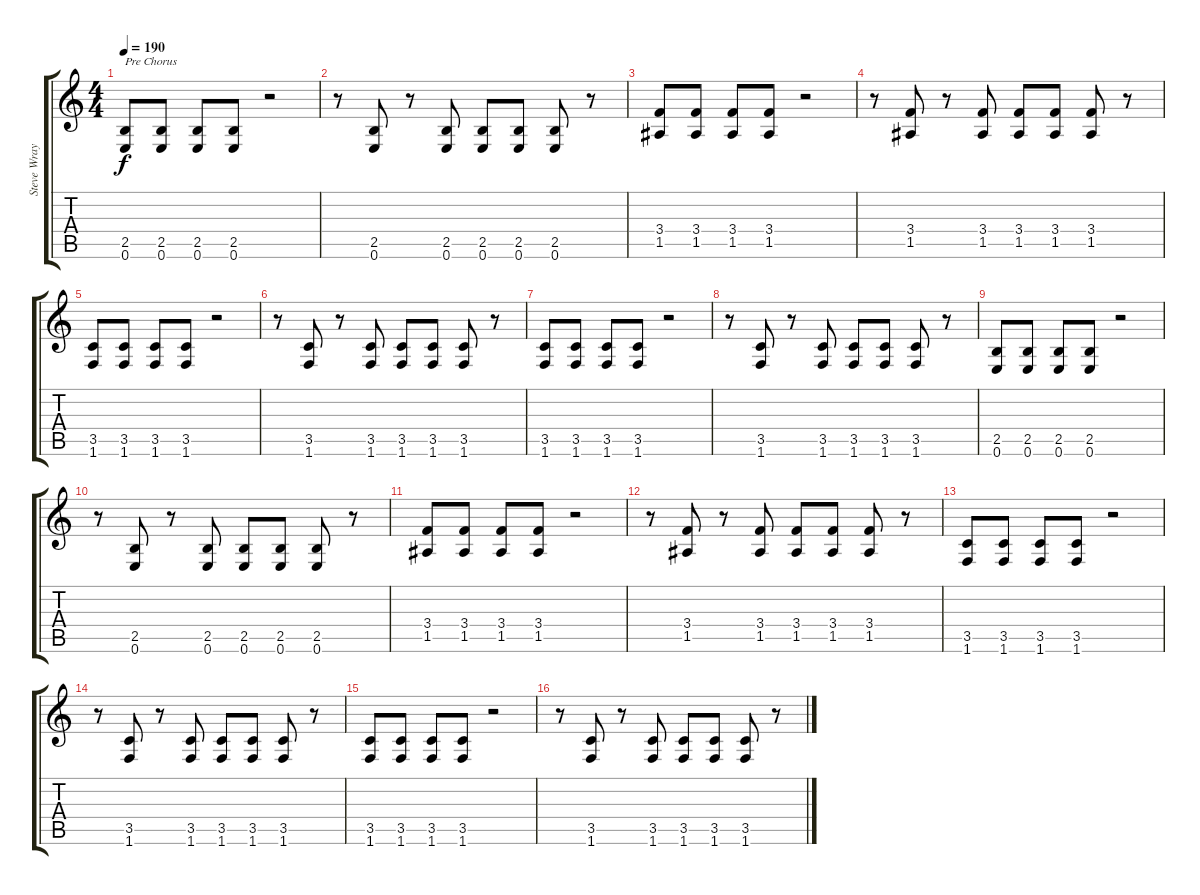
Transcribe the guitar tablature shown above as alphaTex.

\track ("Steve Wray" "Steve Wray") {instrument distortionguitar}
\staff {score tabs}
\tuning (E4 B3 G3 D3 A2 E2) {hide}
\ts (4 4)
\tempo 190
\clef g2
\ks c
(2.5 0.6).8{txt "Pre Chorus" dy f instrument distortionguitar} (2.5 0.6).8 (2.5 0.6).8 (2.5 0.6).8 r.2 |
r.8 (2.5 0.6).8 r.8 (2.5 0.6).8 (2.5 0.6).8 (2.5 0.6).8 (2.5 0.6).8 r.8 |
(3.4 1.5).8 (3.4 1.5).8 (3.4 1.5).8 (3.4 1.5).8 r.2 |
r.8 (3.4 1.5).8 r.8 (3.4 1.5).8 (3.4 1.5).8 (3.4 1.5).8 (3.4 1.5).8 r.8 |
(3.5 1.6).8 (3.5 1.6).8 (3.5 1.6).8 (3.5 1.6).8 r.2 |
r.8 (3.5 1.6).8 r.8 (3.5 1.6).8 (3.5 1.6).8 (3.5 1.6).8 (3.5 1.6).8 r.8 |
(3.5 1.6).8 (3.5 1.6).8 (3.5 1.6).8 (3.5 1.6).8 r.2 |
r.8 (3.5 1.6).8 r.8 (3.5 1.6).8 (3.5 1.6).8 (3.5 1.6).8 (3.5 1.6).8 r.8 |
(2.5 0.6).8{instrument distortionguitar} (2.5 0.6).8 (2.5 0.6).8 (2.5 0.6).8 r.2 |
r.8 (2.5 0.6).8 r.8 (2.5 0.6).8 (2.5 0.6).8 (2.5 0.6).8 (2.5 0.6).8 r.8 |
(3.4 1.5).8 (3.4 1.5).8 (3.4 1.5).8 (3.4 1.5).8 r.2 |
r.8 (3.4 1.5).8 r.8 (3.4 1.5).8 (3.4 1.5).8 (3.4 1.5).8 (3.4 1.5).8 r.8 |
(3.5 1.6).8 (3.5 1.6).8 (3.5 1.6).8 (3.5 1.6).8 r.2 |
r.8 (3.5 1.6).8 r.8 (3.5 1.6).8 (3.5 1.6).8 (3.5 1.6).8 (3.5 1.6).8 r.8 |
(3.5 1.6).8 (3.5 1.6).8 (3.5 1.6).8 (3.5 1.6).8 r.2 |
r.8 (3.5 1.6).8 r.8 (3.5 1.6).8 (3.5 1.6).8 (3.5 1.6).8 (3.5 1.6).8 r.8
